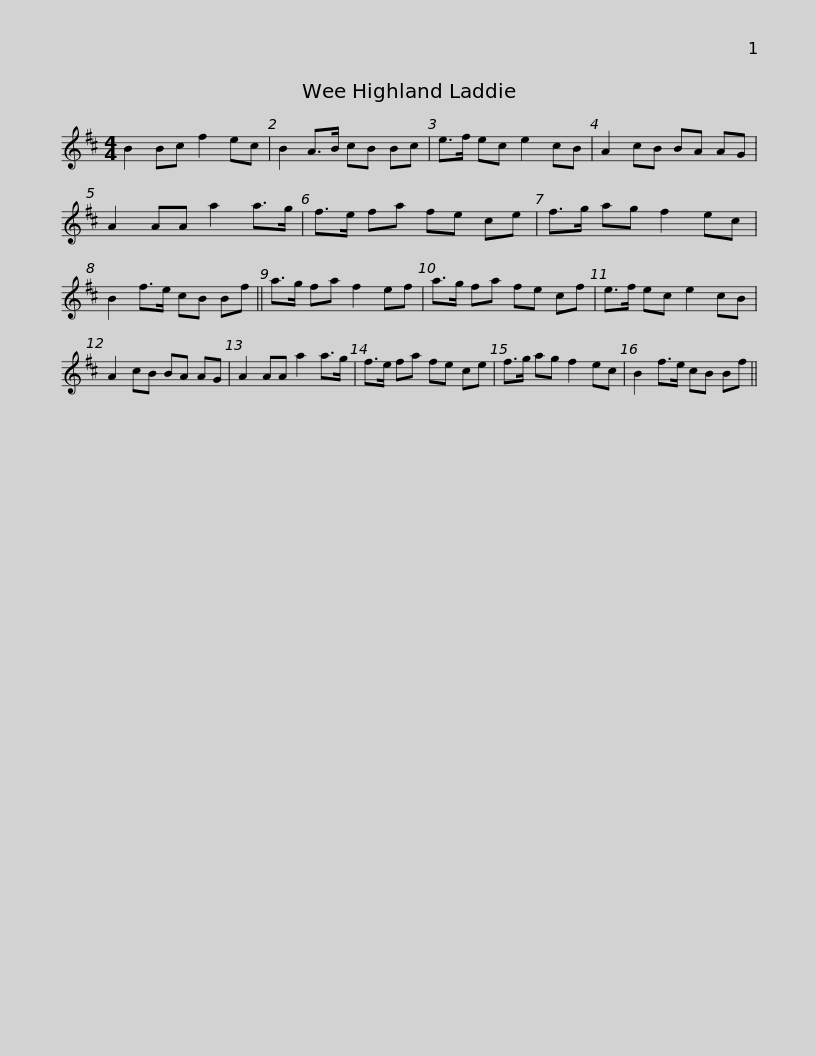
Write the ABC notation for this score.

X:1
L:1/8
M:4/4
I:linebreak $
K:D
V:1 treble
V:1
 B2 Bc f2 ec | B2 A>B cB Bc | e>f ec e2 cB | A2 cB BA AG | A2 AA a2 a>g | %5
 f>e fa fe ce |$ f>g ag f2 ec | B2 f>e cB Bf || a>g fa f2 ef | a>g fa fe cf | %10
 e>f ec e2 cB |$ A2 cB BA AG | A2 AA a2 a>g | f>e fa fe ce | f>g ag f2 ec | %15
 B2 f>e cB Bf || %16
